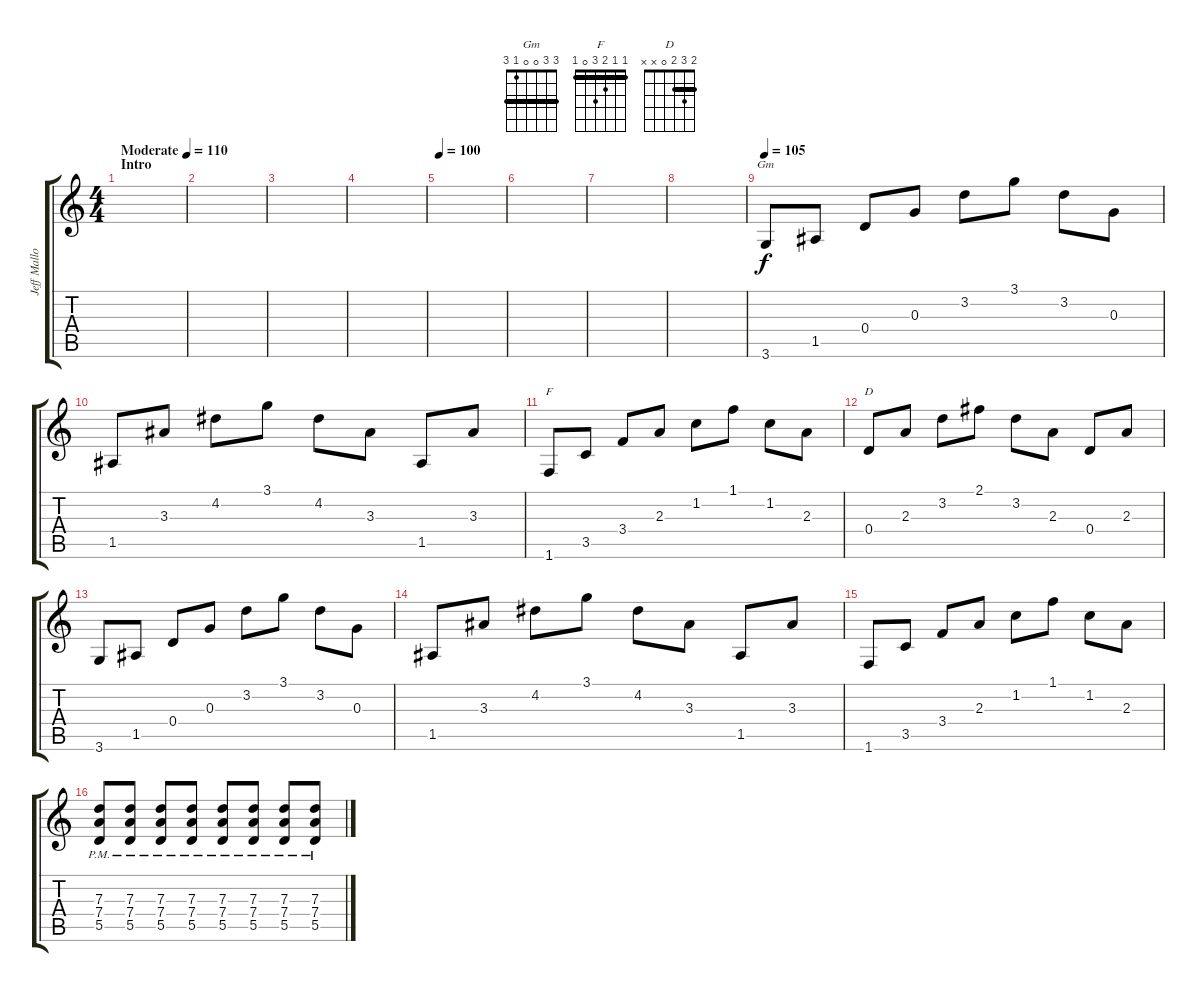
\track ("Jeff Mallow (Rhythm Guitar)" "Jeff Mallo") {instrument overdrivenguitar}
\staff {score tabs}
\tuning (E4 B3 G3 D3 A2 E2) {hide}
\chord ("Gm" 3 3 0 0 1 3) {barre 3}
\chord ("F" 1 1 2 3 0 1) {barre 1}
\chord ("D" 2 3 2 0 x x) {barre 2}
\ts (4 4)
\section ("" "Intro")
\tempo (110 "Moderate")
\tempo 100
\tempo 105
\tempo (110 "Moderate")
\clef g2
\ks c
|
|
|
|
\tempo 100
|
|
|
|
\tempo 105
3.6.8{ch "Gm" instrument electricguitarjazz} 1.5.8 0.4.8 0.3.8 3.2.8 3.1.8 3.2.8 0.3.8 |
1.5.8 3.3.8 4.2.8 3.1.8 4.2.8 3.3.8 1.5.8 3.3.8 |
1.6.8{ch "F"} 3.5.8 3.4.8 2.3.8 1.2.8 1.1.8 1.2.8 2.3.8 |
0.4.8{ch "D"} 2.3.8 3.2.8 2.1.8 3.2.8 2.3.8 0.4.8 2.3.8 |
3.6.8{instrument electricguitarjazz} 1.5.8 0.4.8 0.3.8 3.2.8 3.1.8 3.2.8 0.3.8 |
1.5.8 3.3.8 4.2.8 3.1.8 4.2.8 3.3.8 1.5.8 3.3.8 |
1.6.8 3.5.8 3.4.8 2.3.8 1.2.8 1.1.8 1.2.8 2.3.8 |
(7.3{pm} 7.4{pm} 5.5{pm}).8{instrument overdrivenguitar} (7.3{pm} 7.4{pm} 5.5{pm}).8 (7.3{pm} 7.4{pm} 5.5{pm}).8 (7.3{pm} 7.4{pm} 5.5{pm}).8 (7.3{pm} 7.4{pm} 5.5{pm}).8 (7.3{pm} 7.4{pm} 5.5{pm}).8 (7.3{pm} 7.4{pm} 5.5{pm}).8 (7.3{pm} 7.4{pm} 5.5{pm}).8
